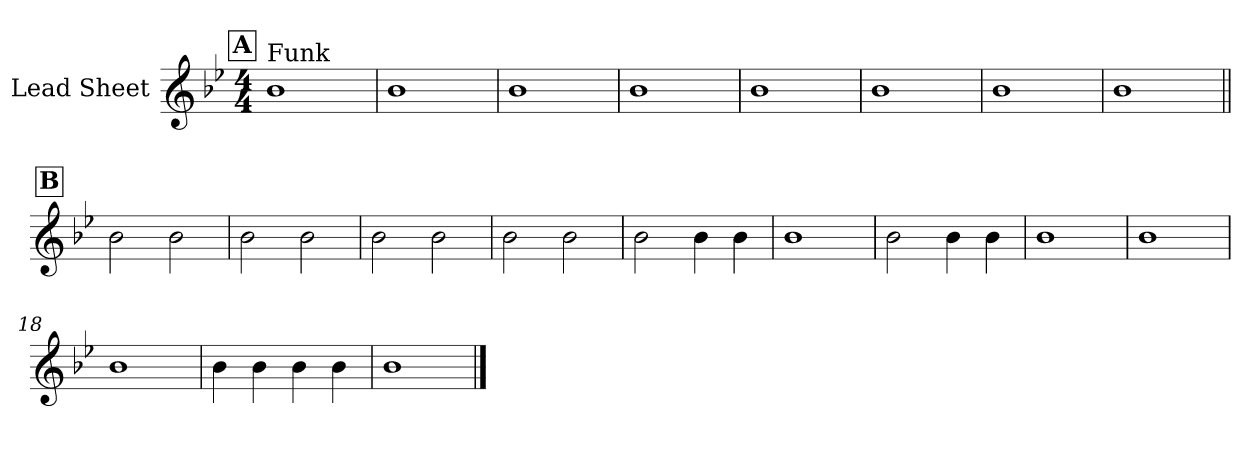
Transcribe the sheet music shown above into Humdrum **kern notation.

**kern
*part1
*staff1
*I"Lead Sheet
*clefG2
*k[b-e-]
*B-:
*M4/4
!!LO:REH:place=s1:a:fs=14:t=A
=1
!LO:TX:a:t=Funk
1b-
=2
1b-
=3
1b-
=4
1b-
!!LO:LB:g=z
=5
1b-
=6
1b-
=7
1b-
=8
1b-
!!LO:LB:g=z
!!LO:REH:place=s1:a:fs=14:t=B
=9||
2b-\
2b-\
=10
2b-\
2b-\
=11
2b-\
2b-\
=12
2b-\
2b-\
!!LO:LB:g=z
=13
2b-\
4b-\
4b-\
=14
1b-
=15
2b-\
4b-\
4b-\
=16
1b-
!!LO:LB:g=z
=17
1b-
=18
1b-
=19
4b-\
4b-\
4b-\
4b-\
=20
1b-
==
*-
